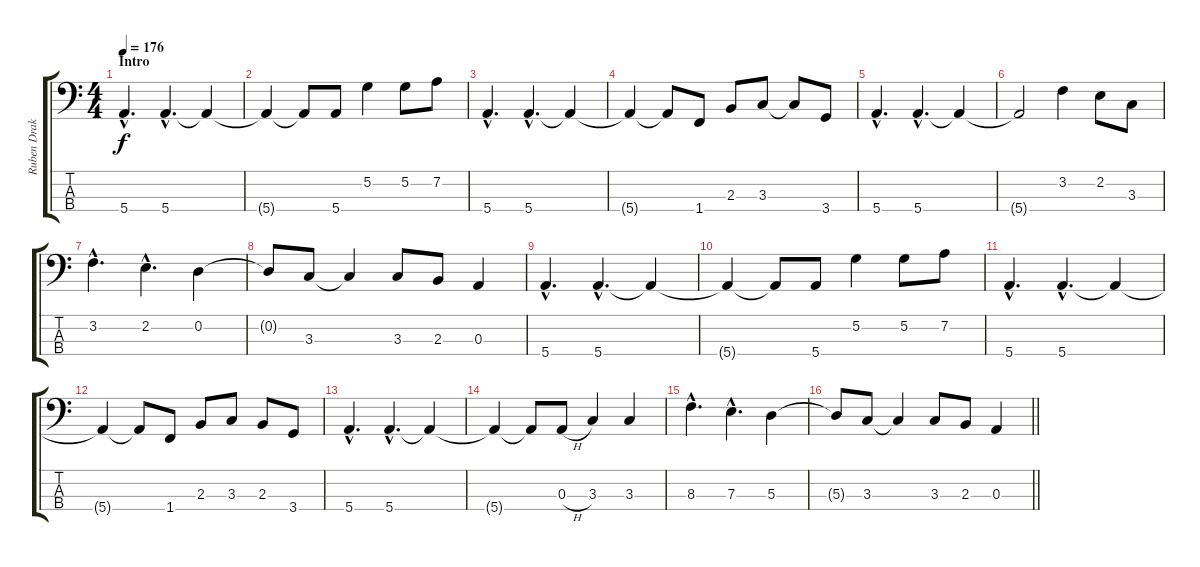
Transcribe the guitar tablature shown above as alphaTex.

\track ("Ruben Drake" "Ruben Drak") {instrument electricbasspick}
\staff {score tabs}
\tuning (G2 D2 A1 E1) {hide}
\ts (4 4)
\section ("" "Intro")
\tempo 176
\clef f4
\ks c
5.4{hac}.4{d dy f instrument electricbasspick} 5.4{hac}.4{d} 5.4{t}.4 |
5.4{t}.4 5.4{t}.8 5.4.8 5.2.4 5.2.8 7.2.8 |
5.4{hac}.4{d} 5.4{hac}.4{d} 5.4{t}.4 |
5.4{t}.4 5.4{t}.8 1.4.8 2.3.8 3.3.8 3.3{t}.8 3.4.8 |
5.4{hac}.4{d} 5.4{hac}.4{d} 5.4{t}.4 |
5.4{t}.2 3.2.4 2.2.8 3.3.8 |
3.2{hac}.4{d} 2.2{hac}.4{d} 0.2.4 |
0.2{t}.8 3.3.8 3.3{t}.4 3.3.8 2.3.8 0.3.4 |
5.4{hac}.4{d} 5.4{hac}.4{d} 5.4{t}.4 |
5.4{t}.4 5.4{t}.8 5.4.8 5.2.4 5.2.8 7.2.8 |
5.4{hac}.4{d} 5.4{hac}.4{d} 5.4{t}.4 |
5.4{t}.4 5.4{t}.8 1.4.8 2.3.8 3.3.8 2.3.8 3.4.8 |
5.4{hac}.4{d} 5.4{hac}.4{d} 5.4{t}.4 |
5.4{t}.4 5.4{t}.8 0.3{h}.8 3.3.4 3.3.4 |
8.3{hac}.4{d} 7.3{hac}.4{d} 5.3.4 |
\barLineRight lightlight
5.3{t}.8 3.3.8 3.3{t}.4 3.3.8 2.3.8 0.3.4
